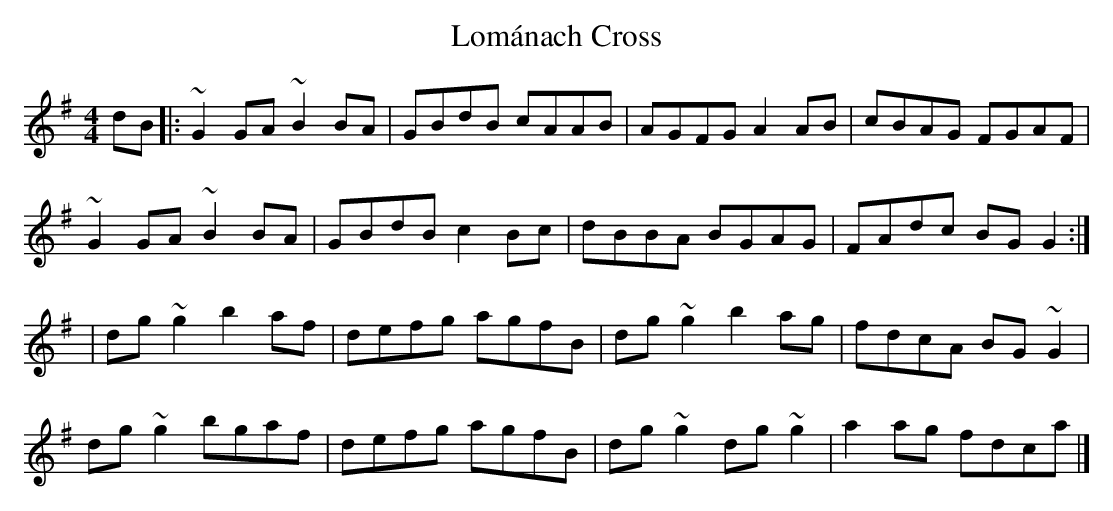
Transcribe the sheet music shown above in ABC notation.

X:1
T:Lománach Cross
M:4/4
L:1/8
K:G
dB|:~G2GA ~B2BA|GBdB cAAB|AGFG A2AB|cBAG FGAF|
~G2GA ~B2BA|GBdB c2Bc|dBBA BGAG|FAdc BGG2:|
|dg~g2 b2af|defg agfB|dg~g2 b2ag|fdcA BG~G2|
dg~g2 bgaf|defg agfB|dg~g2 dg~g2|a2 ag fdca |]
